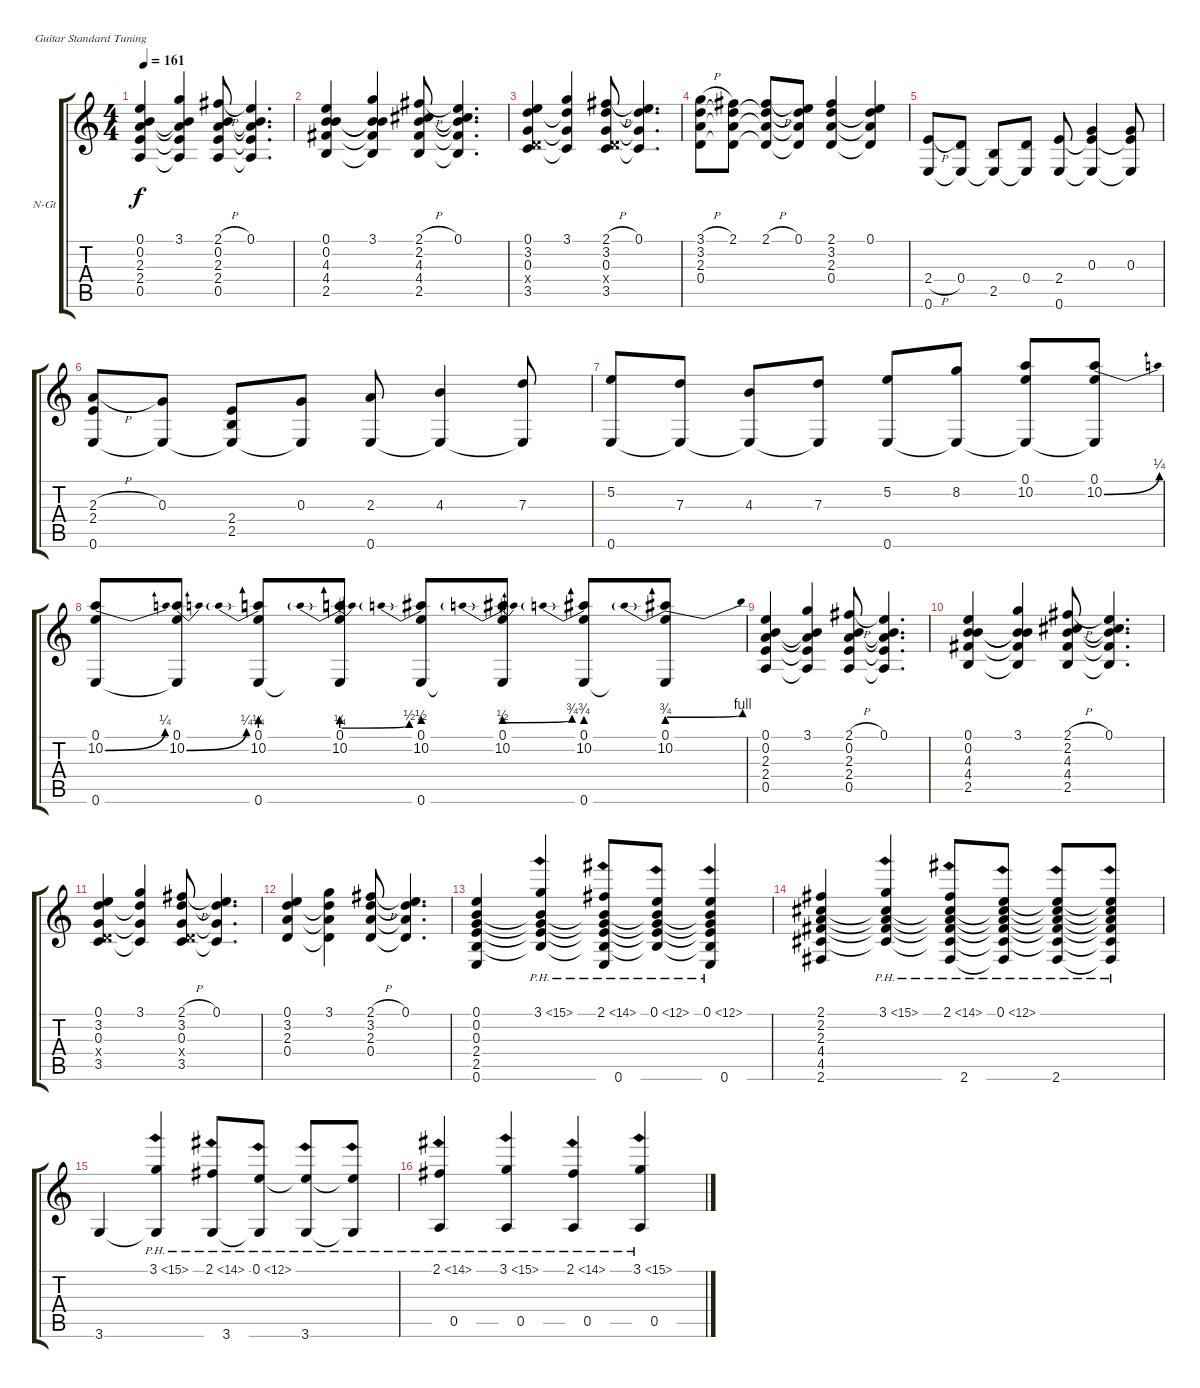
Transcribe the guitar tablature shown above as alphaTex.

\bracketExtendMode groupsimilarinstruments
\firstSystemTrackNameOrientation horizontal
\otherSystemsTrackNameOrientation horizontal
\track ("Spur 1" "N-Gt") {instrument acousticguitarnylon}
\staff {score tabs}
\tuning (E4 B3 G3 D3 A2 E2)
\ts (4 4)
\tempo 161
\clef g2
\ks c
(0.1 0.2 2.3 2.4 0.5).4{dy f} (3.1 0.2{t} 2.3{t} 2.4{t} 0.5{t}).4 (2.1{h} 0.2 2.3 2.4 0.5).8 (0.1 0.2{t} 2.3{t} 2.4{t} 0.5{t}).4{d} |
(0.1 0.2 4.3 4.4 2.5).4 (3.1 0.2{t} 4.3{t} 4.4{t} 2.5{t}).4 (2.1{h} 2.2 4.3 4.4 2.5).8 (0.1 2.2{t} 4.3{t} 4.4{t} 2.5{t}).4{d} |
(0.1 3.2 0.3 0.4{x} 3.5).4 (3.1 3.2{t} 0.3{t} 3.5{t}).4 (2.1{h} 3.2 0.3 0.4{x} 3.5).8 (0.1 3.2{t} 0.3{t} 3.5{t}).4{d} |
(3.1{h} 3.2 2.3 0.4).8 (2.1 3.2{t} 2.3{t} 0.4{t}).8 (2.1{h} 3.2{t} 2.3{t} 0.4{t}).8 (0.1 3.2{t} 2.3{t} 0.4{t}).8 (2.1 3.2 2.3 0.4).4 (0.1 3.2{t} 2.3{t} 0.4{t}).4 |
(2.4{h} 0.6).8 (0.4 0.6{t}).8 (2.5 0.6{t}).8 (0.4 0.6{t}).8 (2.4 0.6).8 (0.3 2.4{t} 0.6{t}).4 (0.3 2.4{t} 0.6{t}).8 |
(2.3{h} 2.4 0.6).8 (0.3 0.6{t}).8 (2.4 2.5 0.6{t}).8 (0.3 0.6{t}).8 (2.3 0.6).8 (4.3 0.6{t}).4 (7.3 0.6{t}).8 |
(5.2 0.6).8 (7.3 0.6{t}).8 (4.3 0.6{t}).8 (7.3 0.6{t}).8 (5.2 0.6).8 (8.2 0.6{t}).8 (0.1 10.2 0.6{t}).8 (0.1 10.2{be (bend 0 0 60 1)} 0.6{t}).8 |
(0.1 10.2{be (bend 0 0 60 1)} 0.6).8 (0.1 10.2{be (bend 0 0 60 1)} 0.6{t}).8 (0.1 10.2{be (prebend 0 1 60 1)} 0.6).8 (0.1 10.2{be (prebendbend 0 1 60 2)} 0.6{t}).8 (0.1 10.2{be (prebend 0 2 60 2)} 0.6).8 (0.1 10.2{be (prebendbend 0 2 60 3)} 0.6{t}).8 (0.1 10.2{be (prebend 0 3 60 3)} 0.6).8 (0.1 10.2{be (prebendbend 0 3 60 4)} 0.6{t}).8 |
(0.1 0.2 2.3 2.4 0.5).4 (3.1 0.2{t} 2.3{t} 2.4{t} 0.5{t}).4 (2.1{h} 0.2 2.3 2.4 0.5).8 (0.1 0.2{t} 2.3{t} 2.4{t} 0.5{t}).4{d} |
(0.1 0.2 4.3 4.4 2.5).4 (3.1 0.2{t} 4.3{t} 4.4{t} 2.5{t}).4 (2.1{h} 2.2 4.3 4.4 2.5).8 (0.1 2.2{t} 4.3{t} 4.4{t} 2.5{t}).4{d} |
(0.1 3.2 0.3 0.4{x} 3.5).4 (3.1 3.2{t} 0.3{t} 3.5{t}).4 (2.1{h} 3.2 0.3 0.4{x} 3.5).8 (0.1 3.2{t} 0.3{t} 3.5{t}).4{d} |
(0.1 3.2 2.3 0.4).4 (3.1 3.2{t} 2.3{t} 0.4{t}).4 (2.1{h} 3.2 2.3 0.4).8 (0.1 3.2{t} 2.3{t} 0.4{t}).4{d} |
(0.1 0.2 0.3 2.4 2.5 0.6).4 (3.1{ph 12} 0.2{t} 0.3{t} 2.4{t} 2.5{t}).4 (2.1{ph 12} 0.6 0.2{t} 0.3{t} 2.4{t} 2.5{t}).8 (0.1{ph 12} 0.2{t} 0.3{t} 2.4{t} 2.5{t}).8 (0.1{ph 12} 0.2{t} 0.3{t} 2.4{t} 2.5{t} 0.6).4 |
(2.1 2.2 2.3 4.4 4.5 2.6).4 (3.1{ph 12} 2.2{t} 2.3{t} 4.4{t} 4.5{t}).4 (2.1{ph 12} 2.6 2.2{t} 2.3{t} 4.4{t} 4.5{t}).8 (0.1{ph 12} 2.6{t} 2.2{t} 2.3{t} 4.4{t} 4.5{t}).8 (2.6 0.1{ph 12 t} 2.2{t} 2.3{t} 4.4{t} 4.5{t}).8 (0.1{ph 12 t} 2.2{t} 2.3{t} 4.4{t} 4.5{t} 2.6{t}).8 |
3.6.4 (3.1{ph 12} 3.6{t}).4 (2.1{ph 12} 3.6).8 (0.1{ph 12} 3.6{t}).8 (3.6 0.1{ph 12 t}).8 (0.1{ph 12 t} 3.6{t}).8 |
(2.1{ph 12} 0.5).4 (3.1{ph 12} 0.5).4 (2.1{ph 12} 0.5).4 (3.1{ph 12} 0.5).4
